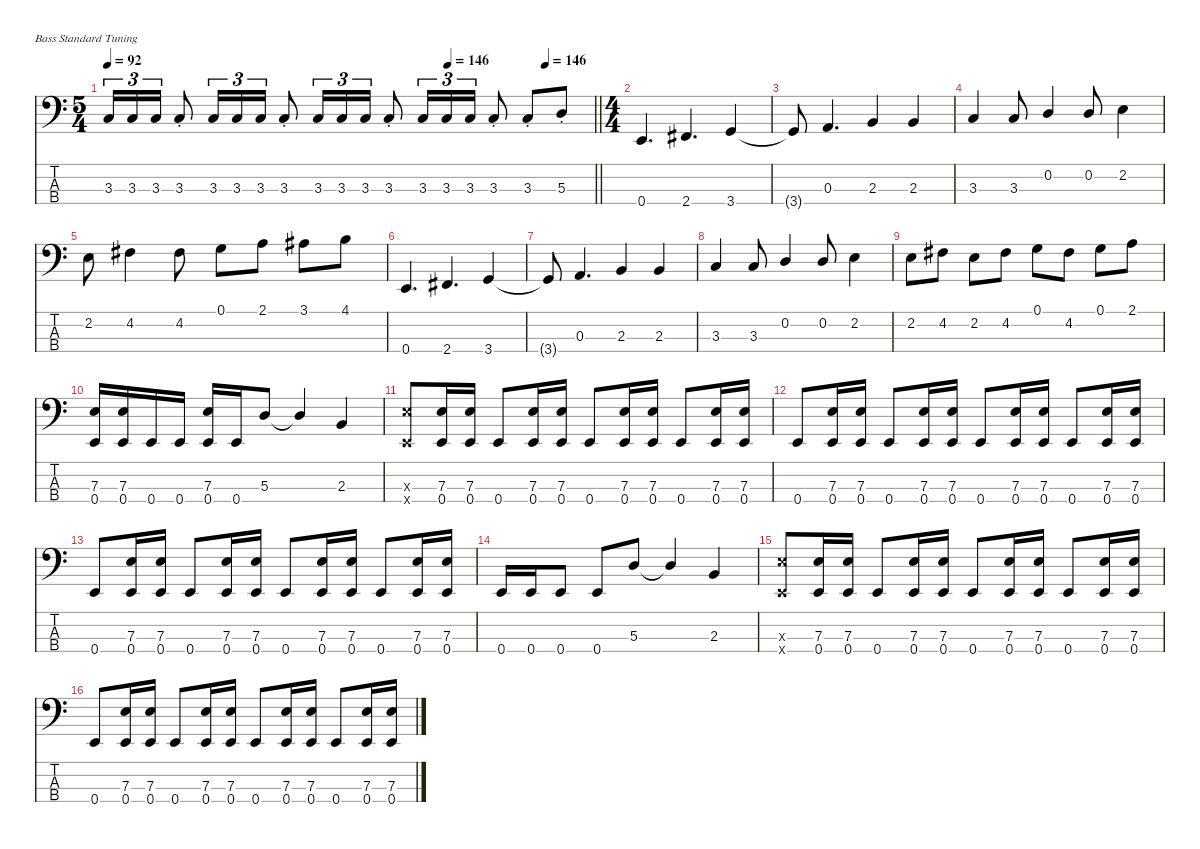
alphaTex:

\defaultSystemsLayout 4
\hideDynamics
\bracketExtendMode nobrackets
\singleTrackTrackNamePolicy hidden
\multiTrackTrackNamePolicy hidden
\firstSystemTrackNameMode fullname
\firstSystemTrackNameOrientation horizontal
\otherSystemsTrackNameOrientation horizontal
\track ("Bass" "el.bs.") {instrument electricbasspick}
\staff {score tabs}
\tuning (G2 D2 A1 E1)
\ts (5 4)
\tempo 92
\tempo (146 0.7)
\tempo (146 0.9)
\clef f4
\barLineRight lightlight
\ks c
3.3.16{tu (3 2) dy f beam Up} 3.3.16{tu (3 2) beam Up} 3.3.16{tu (3 2) beam Up} 3.3{st}.8{beam Up} 3.3.16{tu (3 2) beam Up} 3.3.16{tu (3 2) beam Up} 3.3.16{tu (3 2) beam Up} 3.3{st}.8{beam Up} 3.3.16{tu (3 2) beam Up} 3.3.16{tu (3 2) beam Up} 3.3.16{tu (3 2) beam Up} 3.3{st}.8{beam Up} 3.3.16{tu (3 2) beam Up} 3.3.16{tu (3 2) beam Up} 3.3.16{tu (3 2) beam Up} 3.3{st}.8{beam Up} 3.3{st}.8{beam Up} 5.3{st}.8{beam Up} |
\ts (4 4)
\beaming (8 2 2 2 2)
0.4.4{d beam Up} 2.4{acc #}.4{d beam Up} 3.4.4{beam Up} |
3.4{t}.8{beam Up} 0.3.4{d beam Up} 2.3.4{beam Up} 2.3.4{beam Up} |
3.3.4{beam Up} 3.3.8{beam Up} 0.2.4{beam Up} 0.2.8{beam Up} 2.2.4{beam Down} |
2.2.8{beam Down} 4.2{acc #}.4{beam Down} 4.2{acc #}.8{beam Down} 0.1.8{beam Down} 2.1.8{beam Down} 3.1{acc #}.8{beam Down} 4.1.8{beam Down} |
0.4.4{d beam Up} 2.4{acc #}.4{d beam Up} 3.4.4{beam Up} |
3.4{t}.8{beam Up} 0.3.4{d beam Up} 2.3.4{beam Up} 2.3.4{beam Up} |
3.3.4{beam Up} 3.3.8{beam Up} 0.2.4{beam Up} 0.2.8{beam Up} 2.2.4{beam Down} |
2.2.8{beam Down} 4.2{acc #}.8{beam Down} 2.2.8{beam Down} 4.2{acc #}.8{beam Down} 0.1.8{beam Down} 4.2{acc #}.8{beam Down} 0.1.8{beam Down} 2.1.8{beam Down} |
(7.3 0.4).16{beam Up} (7.3 0.4).16{beam Up} 0.4.16{beam Up} 0.4.16{beam Up} (7.3 0.4).16{beam Up} 0.4.16{beam Up} 5.3.8{beam Up} 5.3{t}.4{beam Up} 2.3.4{beam Up} |
(7.3{x} 0.4{x}).8{beam Up} (7.3 0.4).16{beam Up} (7.3 0.4).16{beam Up} 0.4.8{beam Up} (7.3 0.4).16{beam Up} (7.3 0.4).16{beam Up} 0.4.8{beam Up} (7.3 0.4).16{beam Up} (7.3 0.4).16{beam Up} 0.4.8{beam Up} (7.3 0.4).16{beam Up} (7.3 0.4).16{beam Up} |
0.4.8{beam Up} (7.3 0.4).16{beam Up} (7.3 0.4).16{beam Up} 0.4.8{beam Up} (7.3 0.4).16{beam Up} (7.3 0.4).16{beam Up} 0.4.8{beam Up} (7.3 0.4).16{beam Up} (7.3 0.4).16{beam Up} 0.4.8{beam Up} (7.3 0.4).16{beam Up} (7.3 0.4).16{beam Up} |
0.4.8{beam Up} (7.3 0.4).16{beam Up} (7.3 0.4).16{beam Up} 0.4.8{beam Up} (7.3 0.4).16{beam Up} (7.3 0.4).16{beam Up} 0.4.8{beam Up} (7.3 0.4).16{beam Up} (7.3 0.4).16{beam Up} 0.4.8{beam Up} (7.3 0.4).16{beam Up} (7.3 0.4).16{beam Up} |
0.4.16{beam Up} 0.4.16{beam Up} 0.4.8{beam Up} 0.4.8{beam Up} 5.3.8{beam Up} 5.3{t}.4{beam Up} 2.3.4{beam Up} |
(7.3{x} 0.4{x}).8{beam Up} (7.3 0.4).16{beam Up} (7.3 0.4).16{beam Up} 0.4.8{beam Up} (7.3 0.4).16{beam Up} (7.3 0.4).16{beam Up} 0.4.8{beam Up} (7.3 0.4).16{beam Up} (7.3 0.4).16{beam Up} 0.4.8{beam Up} (7.3 0.4).16{beam Up} (7.3 0.4).16{beam Up} |
0.4.8{beam Up} (7.3 0.4).16{beam Up} (7.3 0.4).16{beam Up} 0.4.8{beam Up} (7.3 0.4).16{beam Up} (7.3 0.4).16{beam Up} 0.4.8{beam Up} (7.3 0.4).16{beam Up} (7.3 0.4).16{beam Up} 0.4.8{beam Up} (7.3 0.4).16{beam Up} (7.3 0.4).16{beam Up}
